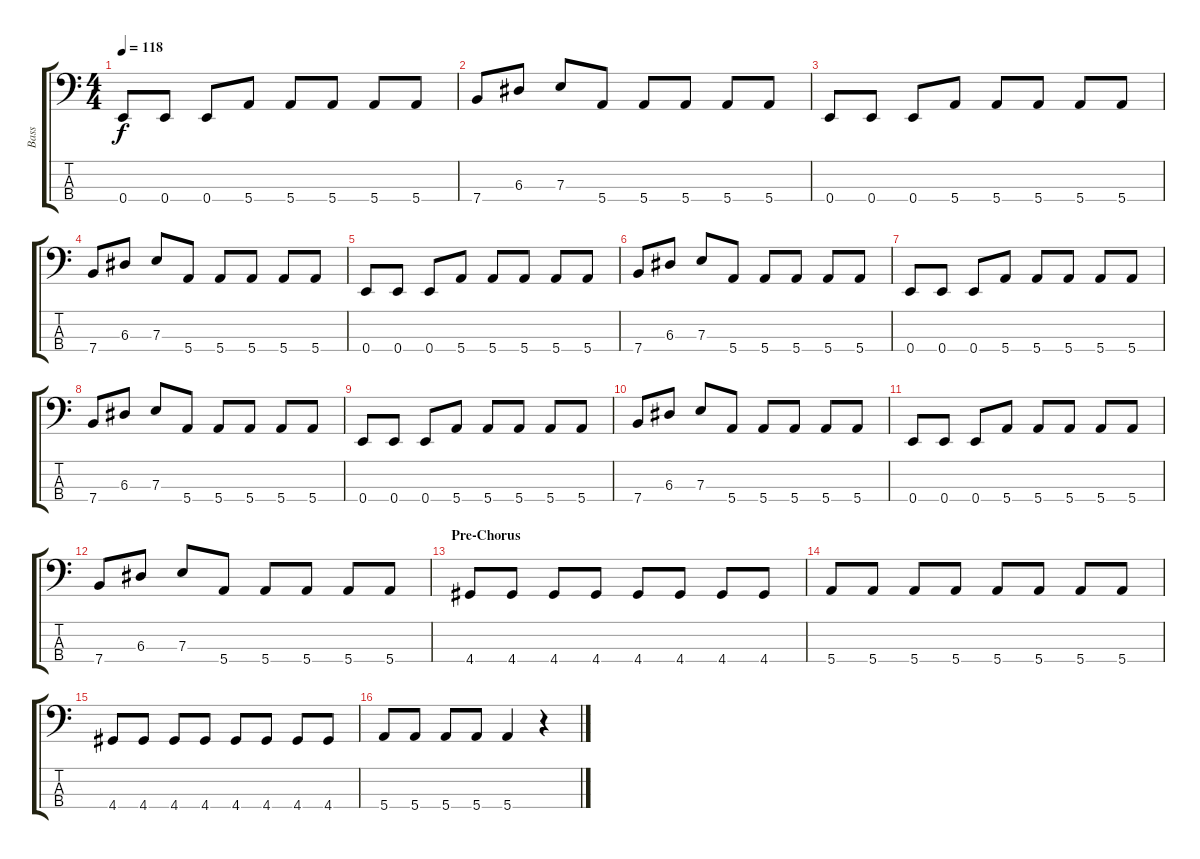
\track ("Bass" "Bass") {instrument electricbassfinger}
\staff {score tabs}
\tuning (G2 D2 A1 E1) {hide}
\ts (4 4)
\tempo 118
\clef f4
\ks c
0.4.8{dy f} 0.4.8 0.4.8 5.4.8 5.4.8 5.4.8 5.4.8 5.4.8 |
7.4.8 6.3.8 7.3.8 5.4.8 5.4.8 5.4.8 5.4.8 5.4.8 |
0.4.8 0.4.8 0.4.8 5.4.8 5.4.8 5.4.8 5.4.8 5.4.8 |
7.4.8 6.3.8 7.3.8 5.4.8 5.4.8 5.4.8 5.4.8 5.4.8 |
0.4.8 0.4.8 0.4.8 5.4.8 5.4.8 5.4.8 5.4.8 5.4.8 |
7.4.8 6.3.8 7.3.8 5.4.8 5.4.8 5.4.8 5.4.8 5.4.8 |
0.4.8 0.4.8 0.4.8 5.4.8 5.4.8 5.4.8 5.4.8 5.4.8 |
7.4.8 6.3.8 7.3.8 5.4.8 5.4.8 5.4.8 5.4.8 5.4.8 |
0.4.8 0.4.8 0.4.8 5.4.8 5.4.8 5.4.8 5.4.8 5.4.8 |
7.4.8 6.3.8 7.3.8 5.4.8 5.4.8 5.4.8 5.4.8 5.4.8 |
0.4.8 0.4.8 0.4.8 5.4.8 5.4.8 5.4.8 5.4.8 5.4.8 |
7.4.8 6.3.8 7.3.8 5.4.8 5.4.8 5.4.8 5.4.8 5.4.8 |
\section ("" "Pre-Chorus")
4.4.8 4.4.8 4.4.8 4.4.8 4.4.8 4.4.8 4.4.8 4.4.8 |
5.4.8 5.4.8 5.4.8 5.4.8 5.4.8 5.4.8 5.4.8 5.4.8 |
4.4.8 4.4.8 4.4.8 4.4.8 4.4.8 4.4.8 4.4.8 4.4.8 |
5.4.8 5.4.8 5.4.8 5.4.8 5.4.4 r.4
